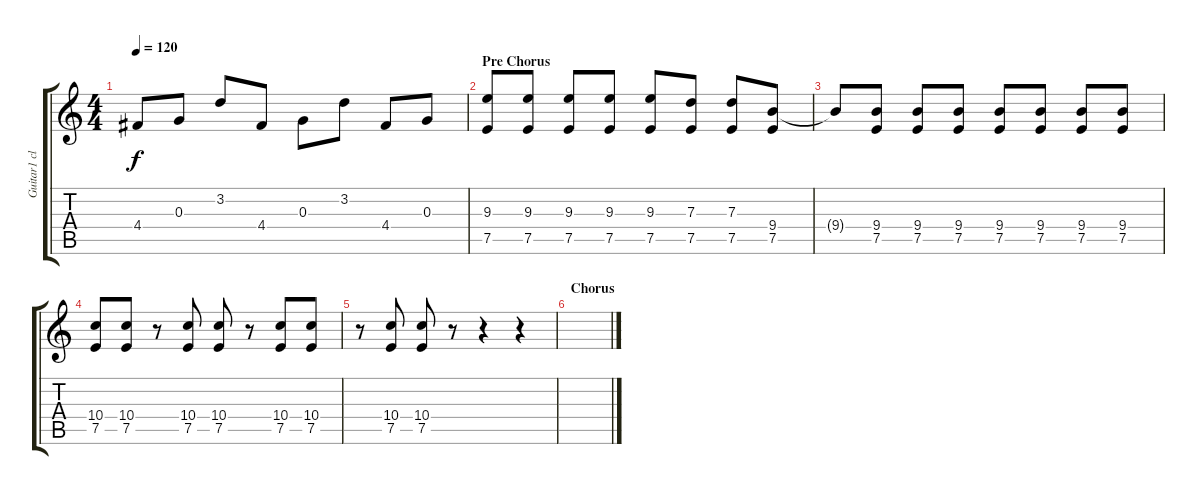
\track ("Guitar1 clean" "Guitar1 cl") {instrument electricguitarclean}
\staff {score tabs}
\tuning (E4 B3 G3 D3 A2 D2) {hide}
\ts (4 4)
\tempo 120
\clef g2
\ks c
4.4.8{dy f} 0.3.8 3.2.8 4.4.8 0.3.8 3.2.8 4.4.8 0.3.8 |
\section ("" "Pre Chorus ")
(9.3 7.5).8 (9.3 7.5).8 (9.3 7.5).8 (9.3 7.5).8 (9.3 7.5).8 (7.3 7.5).8 (7.3 7.5).8 (9.4 7.5).8 |
9.4{t}.8 (9.4 7.5).8 (9.4 7.5).8 (9.4 7.5).8 (9.4 7.5).8 (9.4 7.5).8 (9.4 7.5).8 (9.4 7.5).8 |
(10.4 7.5).8 (10.4 7.5).8 r.8 (10.4 7.5).8 (10.4 7.5).8 r.8 (10.4 7.5).8 (10.4 7.5).8 |
r.8 (10.4 7.5).8 (10.4 7.5).8 r.8 r.4 r.4 |
\section ("" "Chorus")
